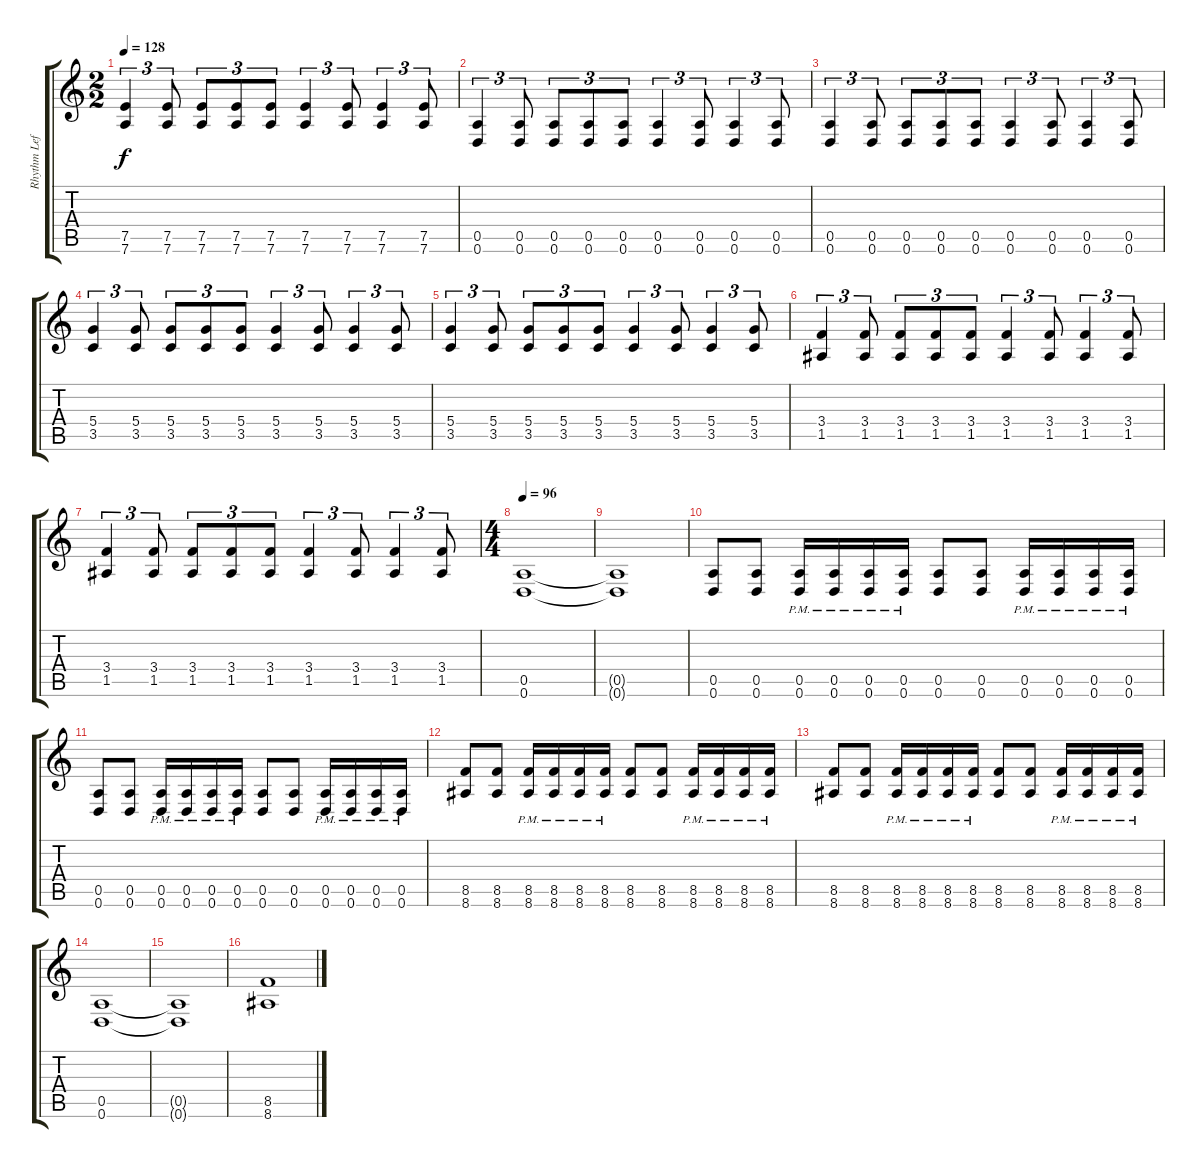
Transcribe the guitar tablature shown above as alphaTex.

\track ("Rhythm Left" "Rhythm Lef") {instrument overdrivenguitar}
\staff {score tabs}
\tuning (E4 B3 G3 D3 A2 D2) {hide}
\ts (2 2)
\tempo 128
\clef g2
\ks c
(7.5 7.6).4{tu (3 2) dy f} (7.5 7.6).8{tu (3 2)} (7.5 7.6).8{tu (3 2)} (7.5 7.6).8{tu (3 2)} (7.5 7.6).8{tu (3 2)} (7.5 7.6).4{tu (3 2)} (7.5 7.6).8{tu (3 2)} (7.5 7.6).4{tu (3 2)} (7.5 7.6).8{tu (3 2)} |
(0.5 0.6).4{tu (3 2)} (0.5 0.6).8{tu (3 2)} (0.5 0.6).8{tu (3 2)} (0.5 0.6).8{tu (3 2)} (0.5 0.6).8{tu (3 2)} (0.5 0.6).4{tu (3 2)} (0.5 0.6).8{tu (3 2)} (0.5 0.6).4{tu (3 2)} (0.5 0.6).8{tu (3 2)} |
(0.5 0.6).4{tu (3 2)} (0.5 0.6).8{tu (3 2)} (0.5 0.6).8{tu (3 2)} (0.5 0.6).8{tu (3 2)} (0.5 0.6).8{tu (3 2)} (0.5 0.6).4{tu (3 2)} (0.5 0.6).8{tu (3 2)} (0.5 0.6).4{tu (3 2)} (0.5 0.6).8{tu (3 2)} |
(5.4 3.5).4{tu (3 2)} (5.4 3.5).8{tu (3 2)} (5.4 3.5).8{tu (3 2)} (5.4 3.5).8{tu (3 2)} (5.4 3.5).8{tu (3 2)} (5.4 3.5).4{tu (3 2)} (5.4 3.5).8{tu (3 2)} (5.4 3.5).4{tu (3 2)} (5.4 3.5).8{tu (3 2)} |
(5.4 3.5).4{tu (3 2)} (5.4 3.5).8{tu (3 2)} (5.4 3.5).8{tu (3 2)} (5.4 3.5).8{tu (3 2)} (5.4 3.5).8{tu (3 2)} (5.4 3.5).4{tu (3 2)} (5.4 3.5).8{tu (3 2)} (5.4 3.5).4{tu (3 2)} (5.4 3.5).8{tu (3 2)} |
(3.4 1.5).4{tu (3 2)} (3.4 1.5).8{tu (3 2)} (3.4 1.5).8{tu (3 2)} (3.4 1.5).8{tu (3 2)} (3.4 1.5).8{tu (3 2)} (3.4 1.5).4{tu (3 2)} (3.4 1.5).8{tu (3 2)} (3.4 1.5).4{tu (3 2)} (3.4 1.5).8{tu (3 2)} |
(3.4 1.5).4{tu (3 2)} (3.4 1.5).8{tu (3 2)} (3.4 1.5).8{tu (3 2)} (3.4 1.5).8{tu (3 2)} (3.4 1.5).8{tu (3 2)} (3.4 1.5).4{tu (3 2)} (3.4 1.5).8{tu (3 2)} (3.4 1.5).4{tu (3 2)} (3.4 1.5).8{tu (3 2)} |
\ts (4 4)
\tempo 96
(0.5 0.6).1 |
(0.5{t} 0.6{t}).1 |
(0.5 0.6).8 (0.5 0.6).8 (0.5{pm} 0.6{pm}).16 (0.5{pm} 0.6{pm}).16 (0.5{pm} 0.6{pm}).16 (0.5{pm} 0.6{pm}).16 (0.5 0.6).8 (0.5 0.6).8 (0.5{pm} 0.6{pm}).16 (0.5{pm} 0.6{pm}).16 (0.5{pm} 0.6{pm}).16 (0.5{pm} 0.6{pm}).16 |
(0.5 0.6).8 (0.5 0.6).8 (0.5{pm} 0.6{pm}).16 (0.5{pm} 0.6{pm}).16 (0.5{pm} 0.6{pm}).16 (0.5{pm} 0.6{pm}).16 (0.5 0.6).8 (0.5 0.6).8 (0.5{pm} 0.6{pm}).16 (0.5{pm} 0.6{pm}).16 (0.5{pm} 0.6{pm}).16 (0.5{pm} 0.6{pm}).16 |
(8.5 8.6).8 (8.5 8.6).8 (8.5{pm} 8.6{pm}).16 (8.5{pm} 8.6{pm}).16 (8.5{pm} 8.6{pm}).16 (8.5{pm} 8.6{pm}).16 (8.5 8.6).8 (8.5 8.6).8 (8.5{pm} 8.6{pm}).16 (8.5{pm} 8.6{pm}).16 (8.5{pm} 8.6{pm}).16 (8.5{pm} 8.6{pm}).16 |
(8.5 8.6).8 (8.5 8.6).8 (8.5{pm} 8.6{pm}).16 (8.5{pm} 8.6{pm}).16 (8.5{pm} 8.6{pm}).16 (8.5{pm} 8.6{pm}).16 (8.5 8.6).8 (8.5 8.6).8 (8.5{pm} 8.6{pm}).16 (8.5{pm} 8.6{pm}).16 (8.5{pm} 8.6{pm}).16 (8.5{pm} 8.6{pm}).16 |
(0.5 0.6).1 |
(0.5{t} 0.6{t}).1 |
(8.5 8.6).1
